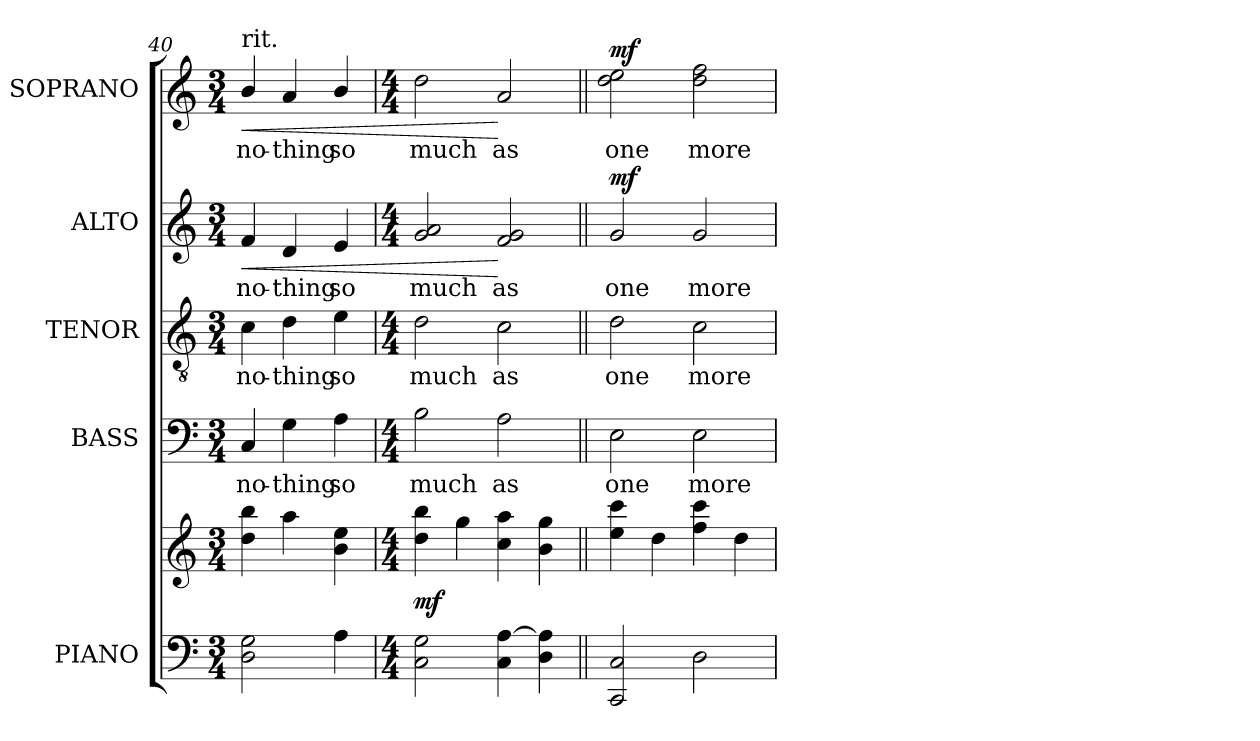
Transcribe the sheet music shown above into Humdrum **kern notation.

**kern	**kern	**dynam	**kern	**text	**kern	**text	**kern	**text	**dynam	**kern	**text	**dynam
*part5	*part5	*part5	*part4	*part4	*part3	*part3	*part2	*part2	*part2	*part1	*part1	*part1
*staff6	*staff5	*staff5/6	*staff4	*staff4	*staff3	*staff3	*staff2	*staff2	*staff2	*staff1	*staff1	*staff1
*I"PIANO	*	*	*I"BASS	*	*I"TENOR	*	*I"ALTO	*	*	*I"SOPRANO	*	*
*I'PNO.	*	*	*I'B.	*	*I'T.	*	*I'A.	*	*	*I'S.	*	*
*clefF4	*clefG2	*	*clefF4	*	*clefGv2	*	*clefG2	*	*	*clefG2	*	*
*	*	*	*	*	*ITrd7c12	*	*	*	*	*	*	*
*k[]	*k[]	*	*k[]	*	*k[]	*	*k[]	*	*	*k[]	*	*
*C:	*C:	*	*C:	*	*C:	*	*C:	*	*	*C:	*	*
*M3/4	*M3/4	*	*M3/4	*	*M3/4	*	*M3/4	*	*	*M3/4	*	*
=40	=40	=40	=40	=40	=40	=40	=40	=40	=40	=40	=40	=40
!	!	!	!	!LO:LY:b:color=#000000	!	!	!	!	!	!	!	!
!	!	!	!	!	!	!LO:LY:b:color=#000000	!	!	!	!	!	!
!	!	!	!	!	!	!	!	!LO:LY:b:color=#000000	!LO:HP:b	!	!	!
!	!	!	!	!	!	!	!	!	!	!LO:TX:t=rit.	!	!
!	!	!	!	!	!	!	!	!	!	!	!LO:LY:b:color=#000000	!LO:HP:b
2Di\ 2Gi	4ddi\ 4bbi	.	4Ci/	no-	4Ci\	no-	4fi/	no-	<	4bi/	no-	<
!	!	!	!	!LO:LY:b:color=#000000	!	!	!	!	!	!	!	!
!	!	!	!	!	!	!LO:LY:b:color=#000000	!	!	!	!	!	!
!	!	!	!	!	!	!	!	!LO:LY:b:color=#000000	!	!	!	!
!	!	!	!	!	!	!	!	!	!	!	!LO:LY:b:color=#000000	!
.	4aai\	.	4Gi\	-thing	4Di\	-thing	4di/	-thing	.	4ai/	-thing	.
!	!	!	!	!LO:LY:b:color=#000000	!	!	!	!	!	!	!	!
!	!	!	!	!	!	!LO:LY:b:color=#000000	!	!	!	!	!	!
!	!	!	!	!	!	!	!	!LO:LY:b:color=#000000	!	!	!	!
!	!	!	!	!	!	!	!	!	!	!	!LO:LY:b:color=#000000	!
4Ai\	4bi\ 4eei	[ [	4Ai\	so	4Ei\	so	4ei/	so	.	4bi/	so	.
!!LO:LB:g=z
=41	=41	=41	=41	=41	=41	=41	=41	=41	=41	=41	=41	=41
*M4/4	*M4/4	*	*M4/4	*	*M4/4	*	*M4/4	*	*	*M4/4	*	*
!	!	!	!	!LO:LY:b:color=#000000	!	!	!	!	!	!	!	!
!	!	!	!	!	!	!LO:LY:b:color=#000000	!	!	!	!	!	!
!	!	!	!	!	!	!	!	!LO:LY:b:color=#000000	!	!	!	!
!	!	!	!	!	!	!	!	!	!	!	!LO:LY:b:color=#000000	!
2Ci\ 2Gi	4ddi\ 4bbi	mf	2Bi\	much	2Di\	much	2gi/ 2ai	much	.	2ddi\	much	.
.	4ggi\	.	.	.	.	.	.	.	.	.	.	.
!	!	!	!	!LO:LY:b:color=#000000	!	!	!	!	!	!	!	!
!	!	!	!	!	!	!LO:LY:b:color=#000000	!	!	!	!	!	!
!	!	!	!	!	!	!	!	!LO:LY:b:color=#000000	!	!	!	!
!	!	!	!	!	!	!	!	!	!	!	!LO:LY:b:color=#000000	!
4Ci\ [4Ai	4cci\ 4aai	.	2Ai\	as	2Ci\	as	2fi/ 2gi	as	[	2ai/	as	[
4Di\ 4Ai]	4bi\ 4ggi	.	.	.	.	.	.	.	.	.	.	.
=42||	=42||	=42||	=42||	=42||	=42||	=42||	=42||	=42||	=42||	=42||	=42||	=42||
!	!	!	!	!LO:LY:b:color=#000000	!	!	!	!	!	!	!	!
!	!	!	!	!	!	!LO:LY:b:color=#000000	!	!	!	!	!	!
!	!	!	!	!	!	!	!	!LO:LY:b:color=#000000	!	!	!	!
*	*MM80	*	*	*	*	*	*	*	*	*MM80	*	*
!	!	!	!	!	!	!	!	!	!	!	!LO:LY:b:color=#000000	!
2CCi/ 2Ci	4eei\ 4ccci	.	2Ei\	one	2Di\	one	2gi/	one	mf	2ddi\ 2eei	one	mf
.	4ddi\	.	.	.	.	.	.	.	.	.	.	.
!	!	!	!	!LO:LY:b:color=#000000	!	!	!	!	!	!	!	!
!	!	!	!	!	!	!LO:LY:b:color=#000000	!	!	!	!	!	!
!	!	!	!	!	!	!	!	!LO:LY:b:color=#000000	!	!	!	!
!	!	!	!	!	!	!	!	!	!	!	!LO:LY:b:color=#000000	!
2Di\	4ffi\ 4ccci	.	2Ei\	more	2Ci\	more	2gi/	more	.	2ddi\ 2ffi	more	.
.	4ddi\	.	.	.	.	.	.	.	.	.	.	.
=	=	=	=	=	=	=	=	=	=	=	=	=
*-	*-	*-	*-	*-	*-	*-	*-	*-	*-	*-	*-	*-
